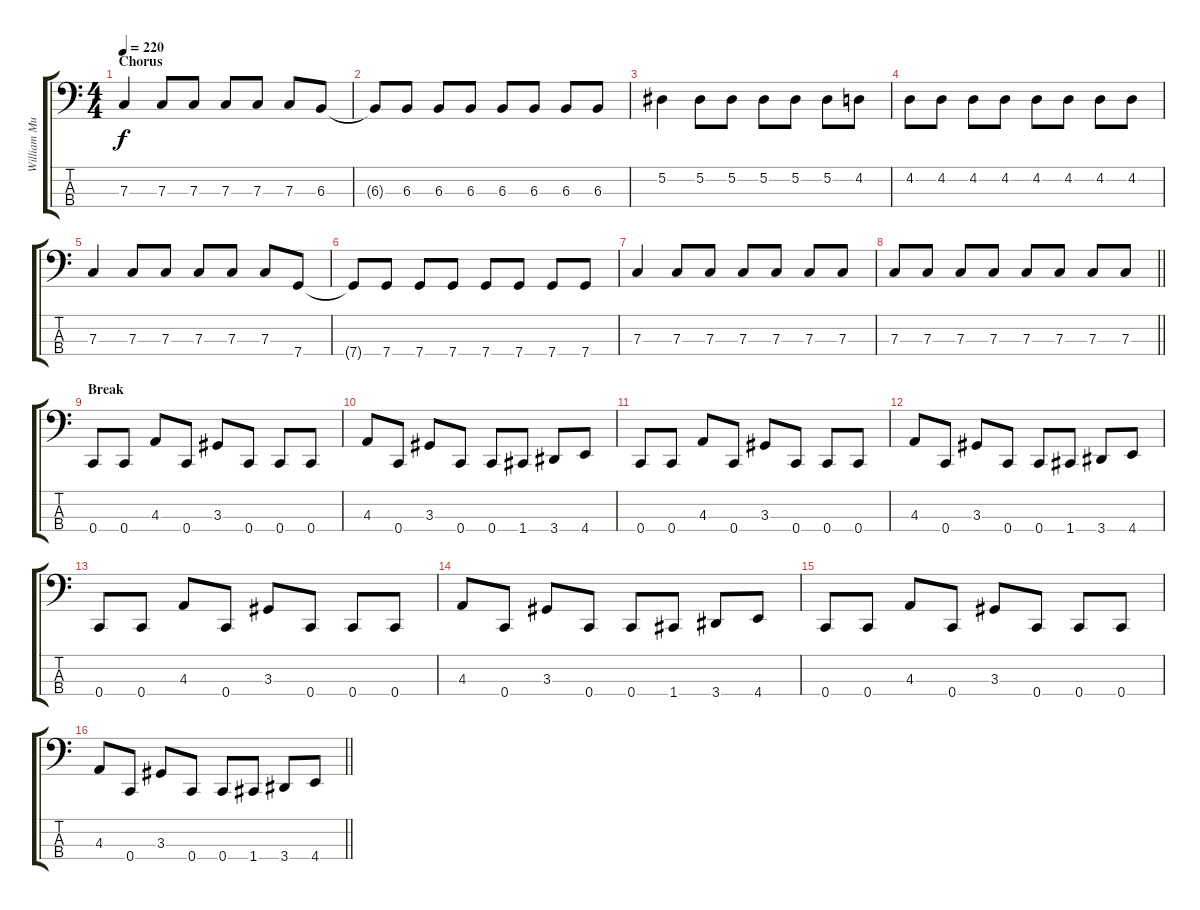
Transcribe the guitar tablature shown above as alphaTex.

\track ("William Murderface (Bass Guitar)" "William Mu") {instrument electricbassfinger}
\staff {score tabs}
\tuning (Eb2 Bb1 F1 C1) {hide}
\ts (4 4)
\section ("" "Chorus")
\tempo 220
\clef f4
\ks c
7.3.4{dy f} 7.3.8 7.3.8 7.3.8 7.3.8 7.3.8 6.3.8 |
6.3{t}.8 6.3.8 6.3.8 6.3.8 6.3.8 6.3.8 6.3.8 6.3.8 |
5.2.4 5.2.8 5.2.8 5.2.8 5.2.8 5.2.8 4.2.8 |
4.2.8 4.2.8 4.2.8 4.2.8 4.2.8 4.2.8 4.2.8 4.2.8 |
7.3.4 7.3.8 7.3.8 7.3.8 7.3.8 7.3.8 7.4.8 |
7.4{t}.8 7.4.8 7.4.8 7.4.8 7.4.8 7.4.8 7.4.8 7.4.8 |
7.3.4 7.3.8 7.3.8 7.3.8 7.3.8 7.3.8 7.3.8 |
\barLineRight lightlight
7.3.8 7.3.8 7.3.8 7.3.8 7.3.8 7.3.8 7.3.8 7.3.8 |
\section ("" "Break")
0.4.8 0.4.8 4.3.8 0.4.8 3.3.8 0.4.8 0.4.8 0.4.8 |
4.3.8 0.4.8 3.3.8 0.4.8 0.4.8 1.4.8 3.4.8 4.4.8 |
0.4.8 0.4.8 4.3.8 0.4.8 3.3.8 0.4.8 0.4.8 0.4.8 |
4.3.8 0.4.8 3.3.8 0.4.8 0.4.8 1.4.8 3.4.8 4.4.8 |
0.4.8 0.4.8 4.3.8 0.4.8 3.3.8 0.4.8 0.4.8 0.4.8 |
4.3.8 0.4.8 3.3.8 0.4.8 0.4.8 1.4.8 3.4.8 4.4.8 |
0.4.8 0.4.8 4.3.8 0.4.8 3.3.8 0.4.8 0.4.8 0.4.8 |
\barLineRight lightlight
4.3.8 0.4.8 3.3.8 0.4.8 0.4.8 1.4.8 3.4.8 4.4.8
